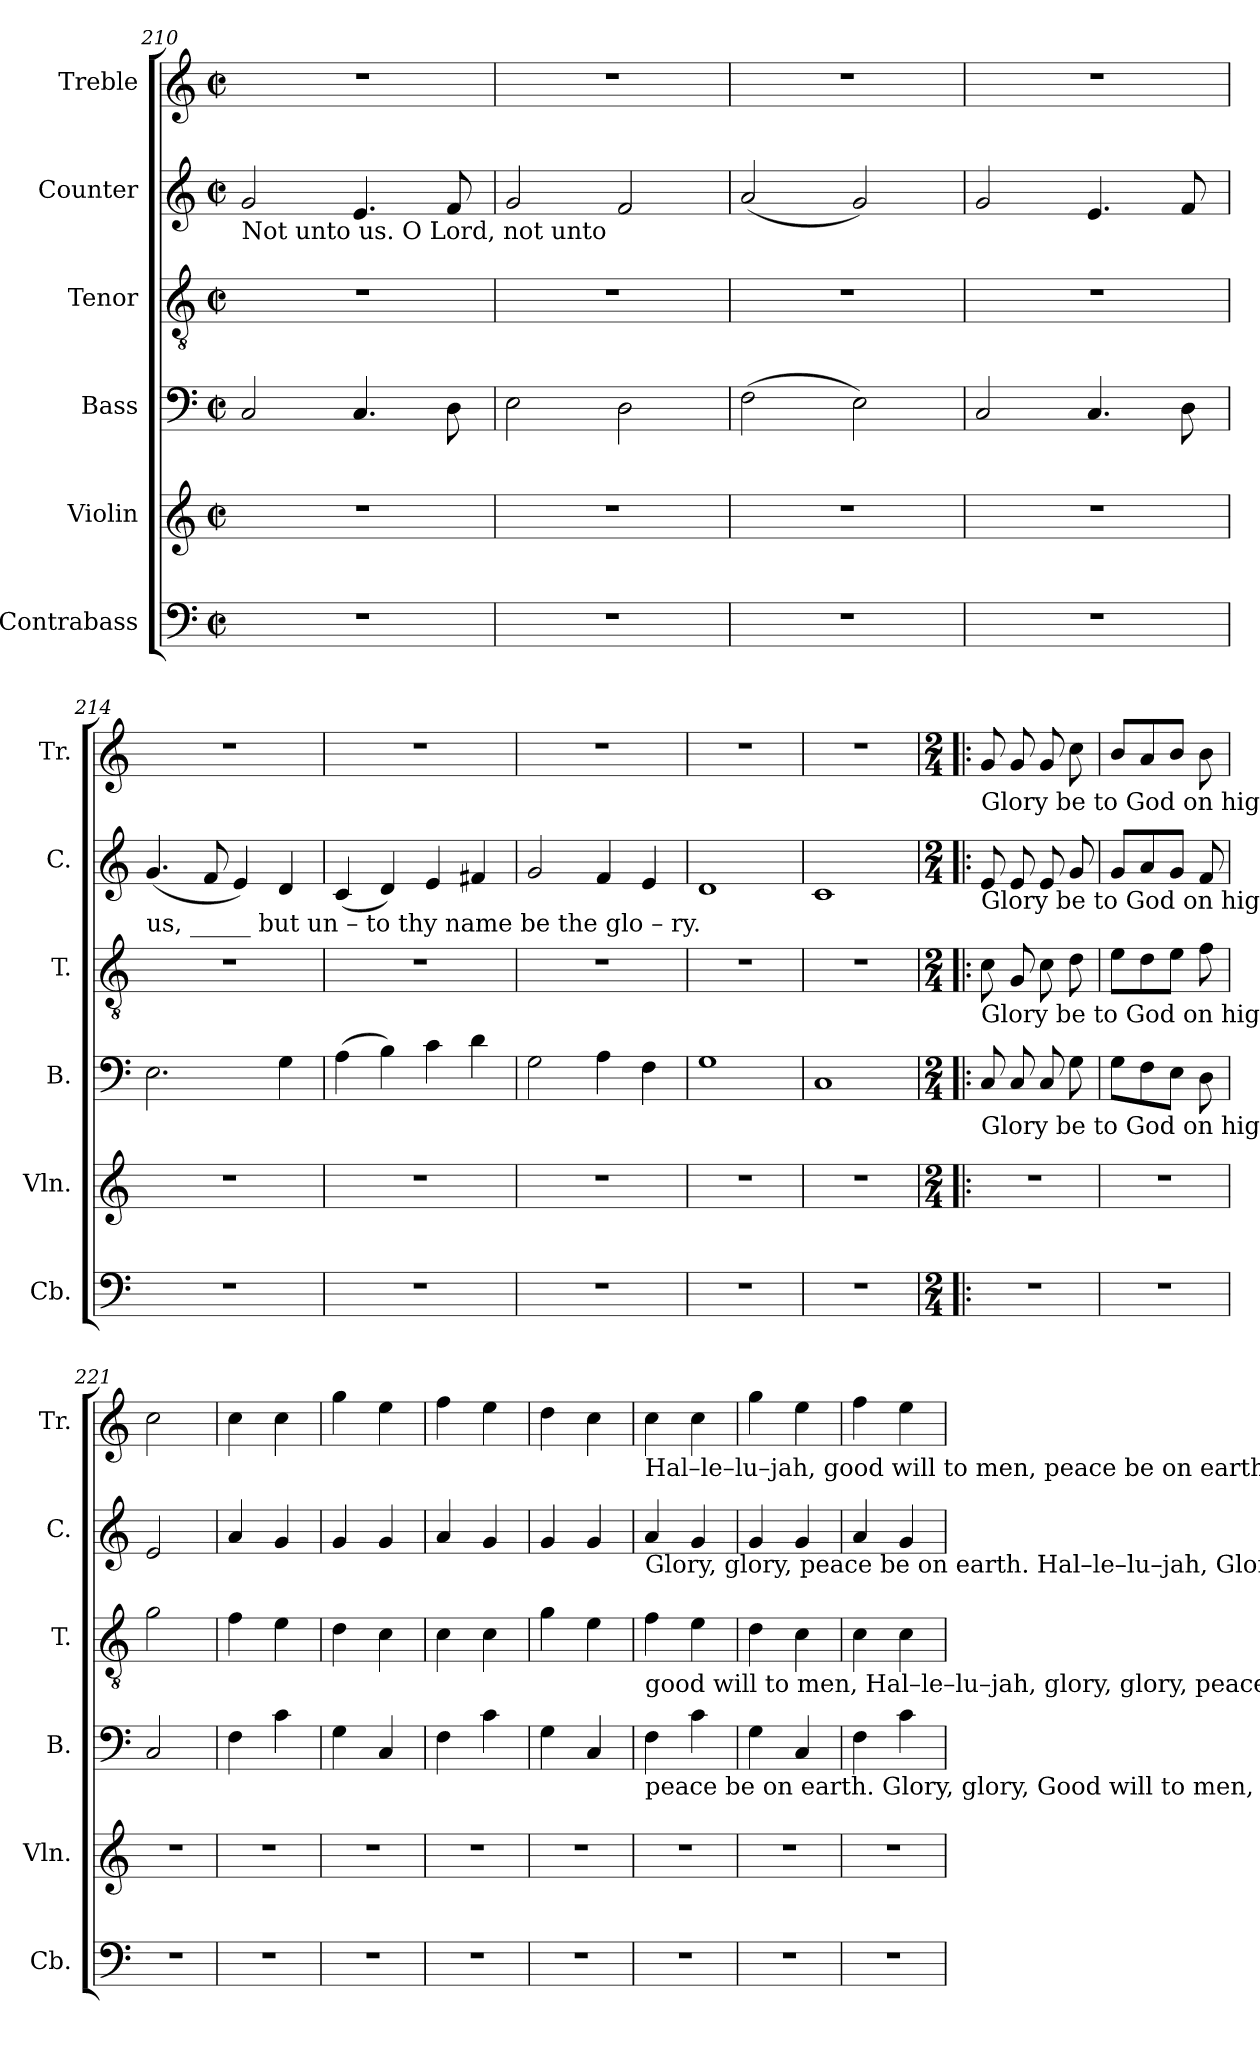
**kern	**kern	**kern	**kern	**kern	**kern
*part6	*part5	*part4	*part3	*part2	*part1
*staff6	*staff5	*staff4	*staff3	*staff2	*staff1
*I"Contrabass	*I"Violin	*I"Bass	*I"Tenor	*I"Counter	*I"Treble
*I'Cb.	*I'Vln.	*I'B.	*I'T.	*I'C.	*I'Tr.
*clefF4	*clefG2	*clefF4	*clefGv2	*clefG2	*clefG2
*ITrd7c12	*	*	*	*	*
*k[]	*k[]	*k[]	*k[]	*k[]	*k[]
*M2/2	*M2/2	*M2/2	*M2/2	*M2/2	*M2/2
*met(c|)	*met(c|)	*met(c|)	*met(c|)	*met(c|)	*met(c|)
=210	=210	=210	=210	=210	=210
!	!	!	!	!LO:TX:b:t=Not  unto       us.  O    Lord,     not  unto	!
1r	1r	2C/	1r	2g/	1r
.	.	4.C/	.	4.e/	.
.	.	8D\	.	8f/	.
=211	=211	=211	=211	=211	=211
1r	1r	2E\	1r	2g/	1r
.	.	2D\	.	2f/	.
=212	=212	=212	=212	=212	=212
1r	1r	(2F\	1r	(2a/	1r
.	.	2E\)	.	2g/)	.
=213	=213	=213	=213	=213	=213
1r	1r	2C/	1r	2g/	1r
.	.	4.C/	.	4.e/	.
.	.	8D\	.	8f/	.
!!LO:LB:g=z
=214	=214	=214	=214	=214	=214
!	!	!	!	!LO:TX:b:t=us, _____  but    un   –  to   thy  name be the glo –  ry.	!
1r	1r	2.E\	1r	(4.g/	1r
.	.	.	.	8f/	.
.	.	.	.	4e/)	.
.	.	4G\	.	4d/	.
=215	=215	=215	=215	=215	=215
1r	1r	(4A\	1r	(4c/	1r
.	.	4B\)	.	4d/)	.
.	.	4c\	.	4e/	.
.	.	4d\	.	4f#X/	.
=216	=216	=216	=216	=216	=216
1r	1r	2G\	1r	2g/	1r
.	.	4A\	.	4f/	.
.	.	4F\	.	4e/	.
=217	=217	=217	=217	=217	=217
1r	1r	1G	1r	1d	1r
=218	=218	=218	=218	=218	=218
1r	1r	1C	1r	1c	1r
=219!|:	=219!|:	=219!|:	=219!|:	=219!|:	=219!|:
*M2/4	*M2/4	*M2/4	*M2/4	*M2/4	*M2/4
*	*	*	*	*	*MM90
!	!	!	!	!	!LO:TX:b:t=Glory   be  to       God      on     high, Glory,  glory, peace be on earth,
!	!	!	!	!LO:TX:b:t=Glory   be  to       God       on     high, Hallelujah, good will to men,	!
!	!	!	!LO:TX:b:t=Glory   be  to       God      on  high, peace be on earth, glory, glory,	!	!
!	!	!LO:TX:b:t=Glory   be  to       God      on    high, good will to men, Hallelujah,	!	!	!
2r	2r	8C/	8c\	8e/	8g/
.	.	8C/	8G/	8e/	8g/
.	.	8C/	8c\	8e/	8g/
.	.	8G\	8d\	8g/	8cc\
=220	=220	=220	=220	=220	=220
2r	2r	8G\L	8e\L	8g/L	8b/L
.	.	8F\	8d\	8a/	8a/
.	.	8E\J	8e\J	8g/J	8b/J
.	.	8D\	8f\	8f/	8b\
=221	=221	=221	=221	=221	=221
2r	2r	2C/	2g\	2e/	2cc\
=222	=222	=222	=222	=222	=222
2r	2r	4F\	4f\	4a/	4cc\
.	.	4c\	4e\	4g/	4cc\
=223	=223	=223	=223	=223	=223
2r	2r	4G\	4d\	4g/	4gg\
.	.	4C/	4c\	4g/	4ee\
=224	=224	=224	=224	=224	=224
2r	2r	4F\	4c\	4a/	4ff\
.	.	4c\	4c\	4g/	4ee\
=225	=225	=225	=225	=225	=225
2r	2r	4G\	4g\	4g/	4dd\
.	.	4C/	4e\	4g/	4cc\
!!LO:LB:g=z
=226	=226	=226	=226	=226	=226
!	!	!	!	!	!LO:TX:b:t=Hal–le–lu–jah, good will to men, peace be on earth. Hal–le–lu–jah,   Glo – ry  to     God,     peace, ________________________
!	!	!	!	!LO:TX:b:t=Glory,    glory,   peace be on earth.   Hal–le–lu–jah,    Glory,      glory,        Glo – ry  to     God,     peace, ________________________	!
!	!	!	!LO:TX:b:t=good will to men, Hal–le–lu–jah,  glory,       glory,    peace be on earth. Glo – ry  to     God,     peace, ________________________	!	!
!	!	!LO:TX:b:t=peace be on earth.  Glory,     glory,      Good will to men,  Hal–le–lu–jah,   Glo – ry  to     God,     peace, ________________________	!	!	!
2r	2r	4F\	4f\	4a/	4cc\
.	.	4c\	4e\	4g/	4cc\
=227	=227	=227	=227	=227	=227
2r	2r	4G\	4d\	4g/	4gg\
.	.	4C/	4c\	4g/	4ee\
=228	=228	=228	=228	=228	=228
2r	2r	4F\	4c\	4a/	4ff\
.	.	4c\	4c\	4g/	4ee\
=	=	=	=	=	=
*-	*-	*-	*-	*-	*-
